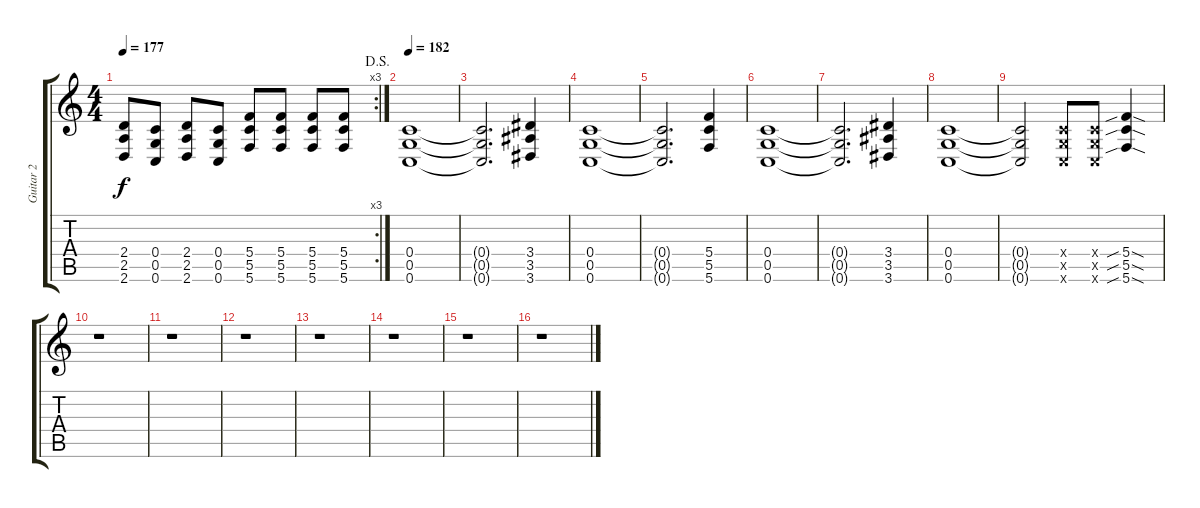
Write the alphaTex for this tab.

\track ("Guitar 2" "Guitar 2") {instrument distortionguitar}
\staff {score tabs}
\tuning (D4 A3 F3 C3 G2 C2) {hide}
\rc 3
\ts (4 4)
\jump dalsegno
\tempo 177
\clef g2
\ks c
(2.4{t} 2.5{t} 2.6{t}).8{dy f} (0.4 0.5 0.6).8 (2.4 2.5 2.6).8 (0.4 0.5 0.6).8 (5.4 5.5 5.6).8 (5.4 5.5 5.6).8 (5.4 5.5 5.6).8 (5.4 5.5 5.6).8 |
\tempo 182
(0.4 0.5 0.6).1 |
(0.4{t} 0.5{t} 0.6{t}).2{d} (3.4 3.5 3.6).4 |
(0.4 0.5 0.6).1 |
(0.4{t} 0.5{t} 0.6{t}).2{d} (5.4 5.5 5.6).4 |
(0.4 0.5 0.6).1 |
(0.4{t} 0.5{t} 0.6{t}).2{d} (3.4 3.5 3.6).4 |
(0.4 0.5 0.6).1 |
(0.4{t} 0.5{t} 0.6{t}).2 (0.4{x} 0.5{x} 0.6{x}).8 (0.4{x} 0.5{x} 0.6{x}).8 (5.4{sib sod} 5.5{sib sod} 5.6{sib sod}).4 |
r.1 |
r.1 |
r.1 |
r.1 |
r.1 |
r.1 |
r.1
